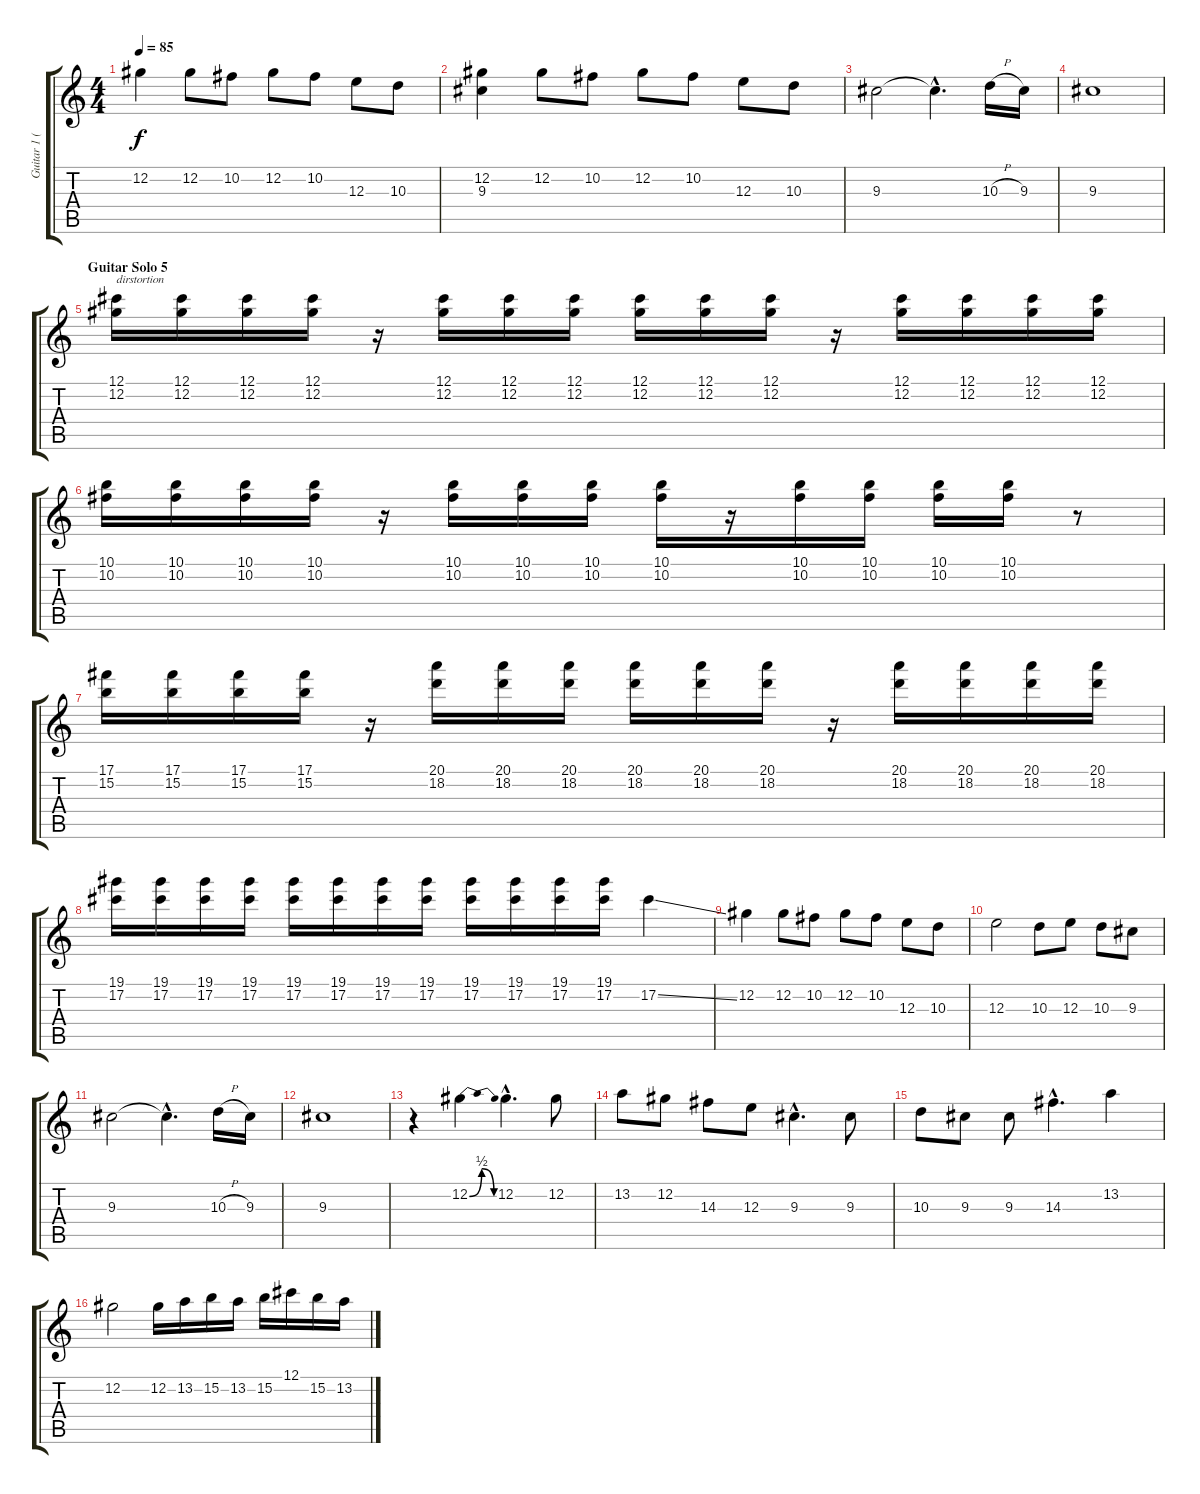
\track ("Guitar 1 (M.Rohringer)" "Guitar 1 (") {instrument distortionguitar}
\staff {score tabs}
\tuning (Db4 Ab3 E3 B2 Gb2 B1) {hide}
\ts (4 4)
\tempo 85
\clef g2
\ks c
12.2.4{dy f} 12.2.8 10.2.8 12.2.8 10.2.8 12.3.8 10.3.8 |
(12.2 9.3).4 12.2.8 10.2.8 12.2.8 10.2.8 12.3.8 10.3.8 |
9.3.2 9.3{hac t}.4{d} 10.3{h}.16 9.3.16 |
9.3.1 |
\section ("" "Guitar Solo 5")
(12.1 12.2).16{txt "dirstortion" instrument distortionguitar} (12.1 12.2).16 (12.1 12.2).16 (12.1 12.2).16 r.16 (12.1 12.2).16 (12.1 12.2).16 (12.1 12.2).16 (12.1 12.2).16 (12.1 12.2).16 (12.1 12.2).16 r.16 (12.1 12.2).16 (12.1 12.2).16 (12.1 12.2).16 (12.1 12.2).16 |
(10.1 10.2).16 (10.1 10.2).16 (10.1 10.2).16 (10.1 10.2).16 r.16 (10.1 10.2).16 (10.1 10.2).16 (10.1 10.2).16 (10.1 10.2).16 r.16 (10.1 10.2).16 (10.1 10.2).16 (10.1 10.2).16 (10.1 10.2).16 r.8 |
(17.1 15.2).16 (17.1 15.2).16 (17.1 15.2).16 (17.1 15.2).16 r.16 (20.1 18.2).16 (20.1 18.2).16 (20.1 18.2).16 (20.1 18.2).16 (20.1 18.2).16 (20.1 18.2).16 r.16 (20.1 18.2).16 (20.1 18.2).16 (20.1 18.2).16 (20.1 18.2).16 |
(19.1 17.2).16 (19.1 17.2).16 (19.1 17.2).16 (19.1 17.2).16 (19.1 17.2).16 (19.1 17.2).16 (19.1 17.2).16 (19.1 17.2).16 (19.1 17.2).16 (19.1 17.2).16 (19.1 17.2).16 (19.1 17.2).16 17.2{ss}.4 |
12.2.4{volume 13} 12.2.8 10.2.8 12.2.8 10.2.8 12.3.8 10.3.8 |
12.3.2 10.3.8 12.3.8 10.3.8 9.3.8 |
9.3.2 9.3{hac t}.4{d} 10.3{h}.16 9.3.16 |
9.3.1 |
r.4 12.2{be (bendrelease 0 0 15 2 30 2 60 0)}.4{balance 8 instrument distortionguitar} 12.2{hac}.4{d} 12.2.8 |
13.2.8 12.2.8 14.3.8 12.3.8 9.3{hac}.4{d} 9.3.8 |
10.3.8 9.3.8 9.3.8 14.3{hac}.4{d} 13.2.4 |
12.2.2 12.2.16 13.2.16 15.2.16 13.2.16 15.2.16 12.1.16 15.2.16 13.2.16
